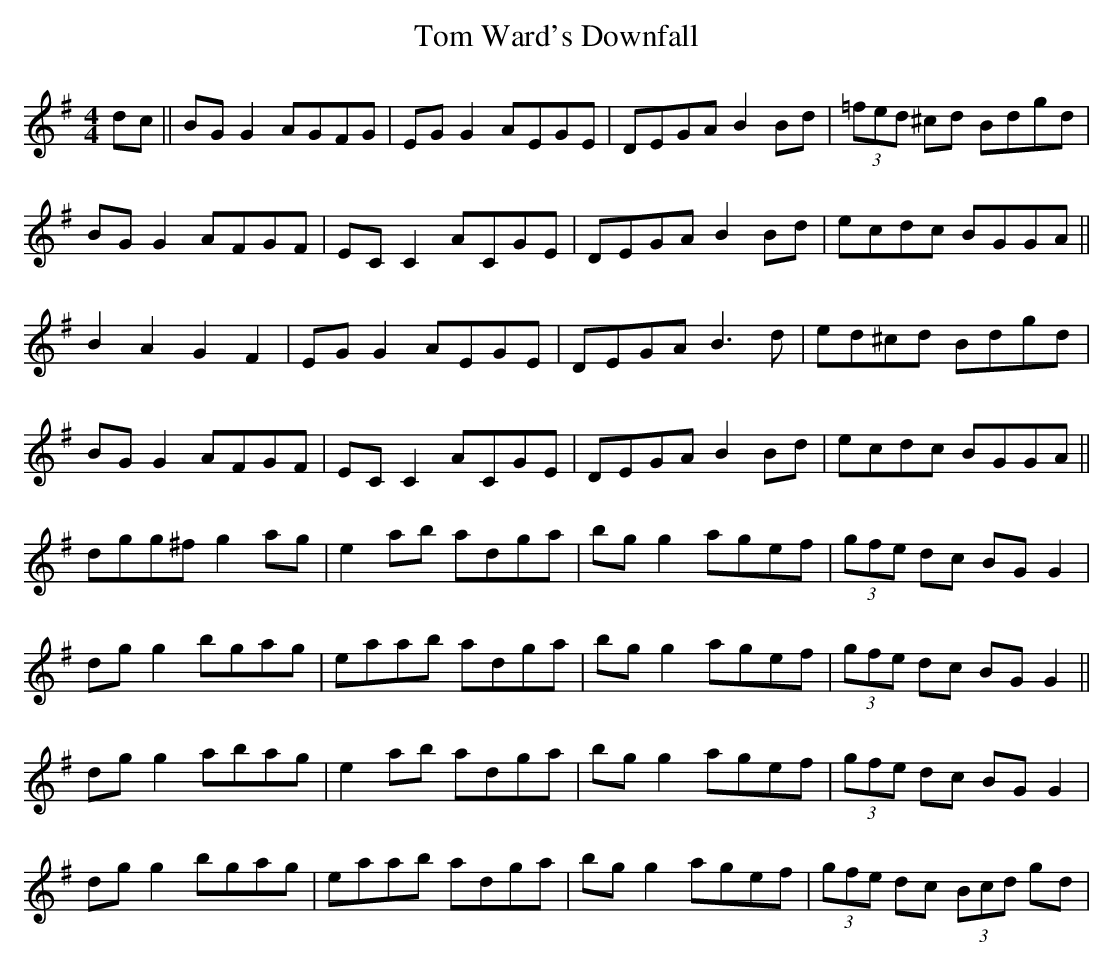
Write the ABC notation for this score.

X:1
T:Tom Ward's Downfall
M:4/4
L:1/8
K:G % 1 sharps
dc||BGG2 AGFG|EGG2 AEGE|DEGA B2Bd|(3=fed ^cd Bdgd|
BGG2 AFGF|ECC2 ACGE|DEGA B2Bd|ecdc BGGA||
B2A2 G2F2|EGG2 AEGE|DEGA B3d|ed^cd Bdgd|
BGG2 AFGF|ECC2 ACGE|DEGA B2Bd|ecdc BGGA||
dgg^f g2ag|e2ab adga|bgg2 agef|(3gfe dc BGG2|
dgg2 bgag|eaab adga|bgg2 agef|(3gfe dc BGG2||
dgg2 abag|e2ab adga|bgg2 agef|(3gfe dc BGG2|
dgg2 bgag|eaab adga|bgg2 agef|(3gfe dc (3Bcd gd|
